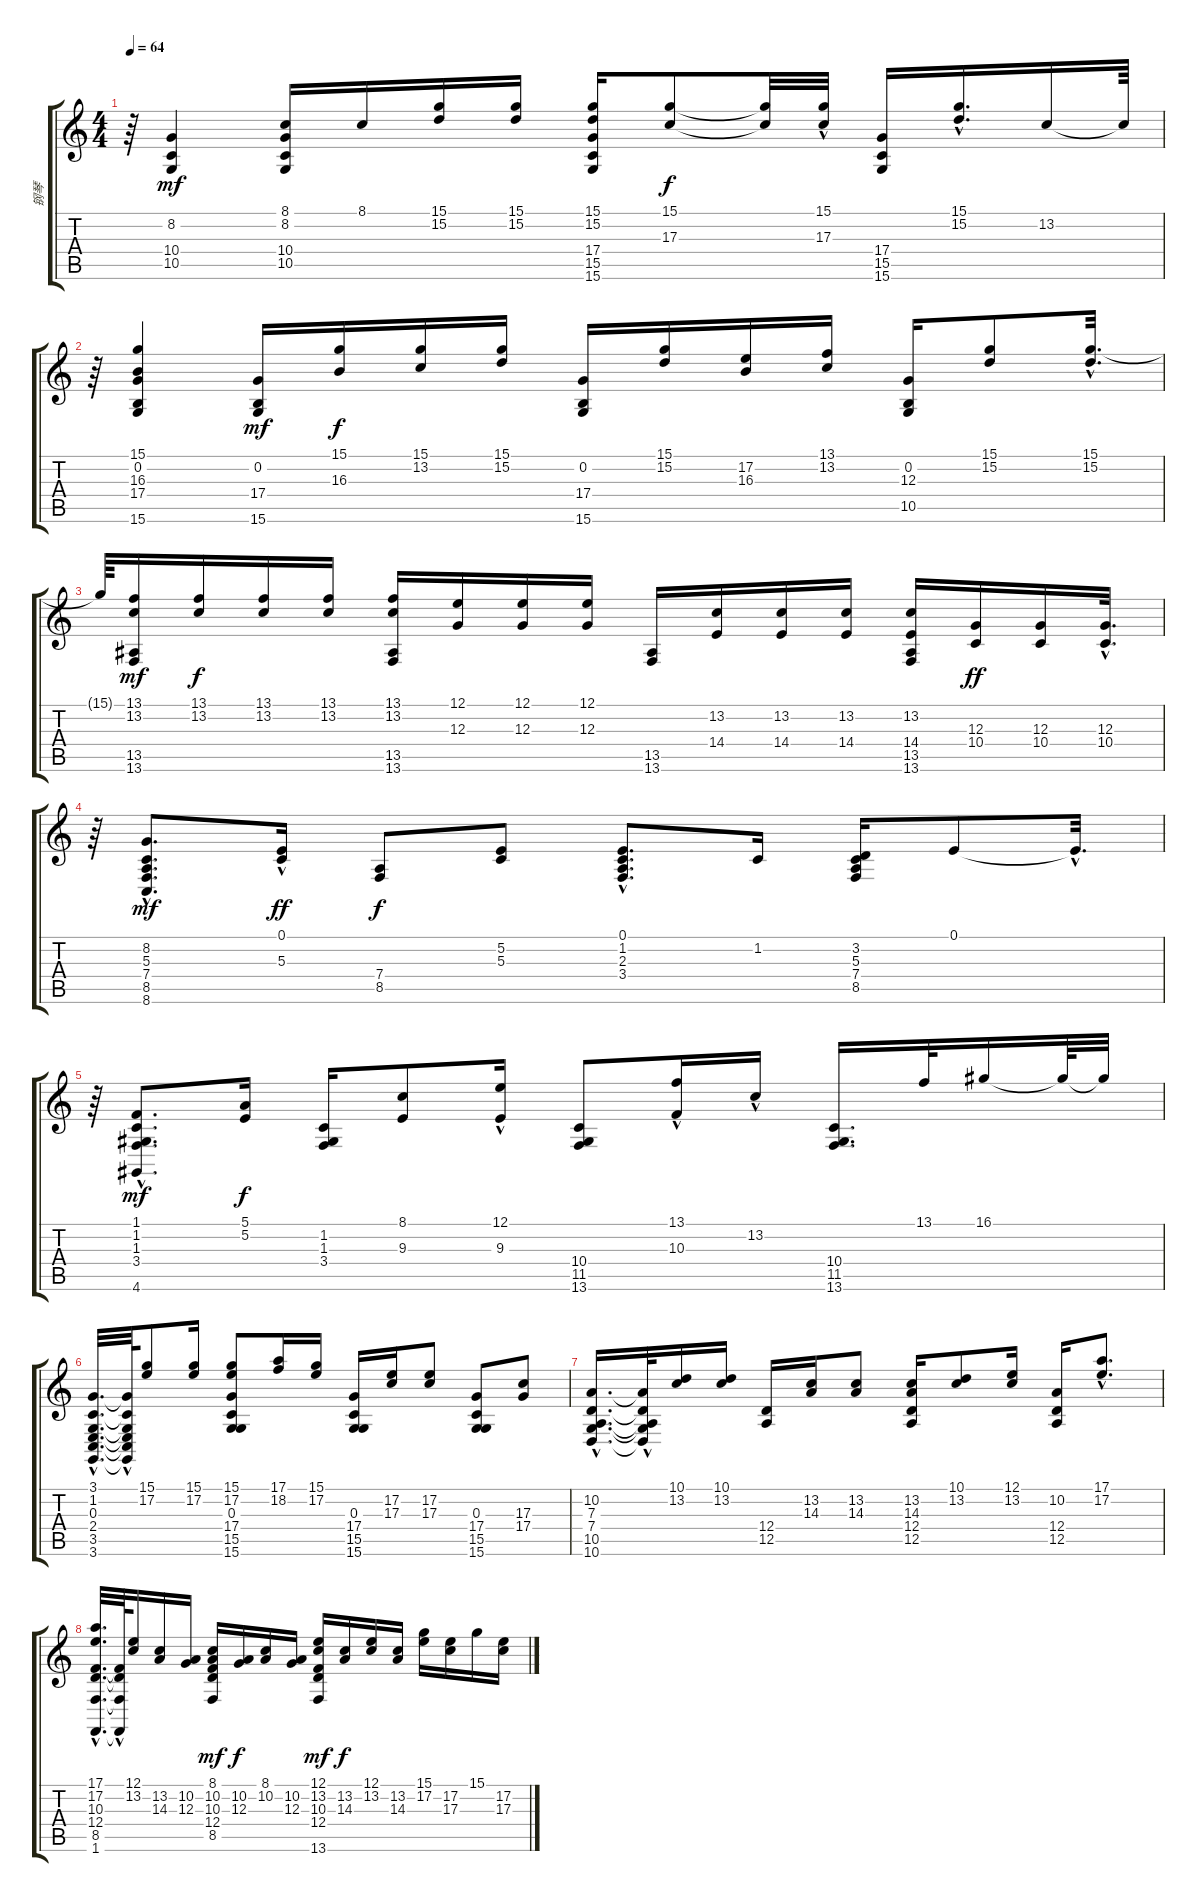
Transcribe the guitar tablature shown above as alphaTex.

\track ("钢琴" "钢琴") {instrument acousticgrandpiano}
\staff {score tabs}
\tuning (E4 B3 G3 D3 A2 E2) {hide}
\ts (4 4)
\tempo 64
\clef g2
\ks c
r.64{dy f volume 16 instrument acousticgrandpiano} (8.2 10.4 10.5).4{dy mf} (8.1 8.2 10.4 10.5).16 8.1.16 (15.1 15.2).16 (15.1 15.2).16 (15.1 15.2 17.4 15.5 15.6).16 (15.1 17.3).8{dy f} (15.1{t} 17.3{t}).32 (15.1{hac} 17.3{hac}).32 (17.4 15.5 15.6).16 (15.1{hac} 15.2{hac}).16{d} 13.2.16 13.2{t}.64 |
r.64 (15.1 0.2 16.3 17.4 15.6).4 (0.2 17.4 15.6).16{dy mf} (15.1 16.3).16{dy f} (15.1 13.2).16 (15.1 15.2).16 (0.2 17.4 15.6).16 (15.1 15.2).16 (17.2 16.3).16 (13.1 13.2).16 (0.2 12.3 10.5).16 (15.1 15.2).8 (15.1{hac} 15.2{hac}).32{d} |
15.1{t}.64 (13.1 13.2 13.5 13.6).16{dy mf} (13.1 13.2).16{dy f} (13.1 13.2).16 (13.1 13.2).16 (13.1 13.2 13.5 13.6).16 (12.1 12.3).16 (12.1 12.3).16 (12.1 12.3).16 (13.5 13.6).16 (13.2 14.4).16 (13.2 14.4).16 (13.2 14.4).16 (13.2 14.4 13.5 13.6).16 (12.3 10.4).16{dy ff} (12.3 10.4).16 (12.3{hac} 10.4{hac}).32{d} |
r.64 (8.2{hac} 5.3{hac} 7.4 8.5 8.6{hac}).8{d dy mf} (0.1{hac} 5.3{hac}).16{dy ff} (7.4 8.5).8{dy f} (5.2 5.3).8 (0.1{hac} 1.2{hac} 2.3 3.4).8{d} 1.2.16 (3.2 5.3 7.4 8.5).16 0.1.8 0.1{hac t}.32{d} |
r.64 (1.1{hac} 1.2 1.3 3.4 4.6).8{d dy mf} (5.1 5.2).16{dy f} (1.2 1.3 3.4).16 (8.1 9.3).8 (12.1 9.3{hac}).16 (10.4 11.5 13.6).8 (13.1 10.3{hac}).16 13.2{hac}.16 (10.4 11.5 13.6).16{d} 13.1.32 16.1.16 16.1{t}.64 16.1{t}.32 |
(3.1{hac} 1.2{hac} 0.3{hac} 2.4{hac} 3.5{hac} 3.6{hac}).32{d} (3.1{hac t} 1.2{hac t} 0.3{hac t} 2.4{hac t} 3.5{hac t} 3.6{hac t}).64 (15.1 17.2).8 (15.1 17.2).16 (15.1 17.2 0.3 17.4 15.5 15.6).8 (17.1 18.2).16 (15.1 17.2).16 (0.3 17.4 15.5 15.6).16 (17.2 17.3).16 (17.2 17.3).8 (0.3 17.4 15.5 15.6).8 (17.3 17.4).8 |
(10.2{hac} 7.3{hac} 7.4{hac} 10.5{hac} 10.6{hac}).16{d} (10.2{t} 7.3{t} 7.4{t} 10.5{hac t} 10.6{hac t}).32 (10.1 13.2).16 (10.1 13.2).16 (12.4 12.5).16 (13.2 14.3).16 (13.2 14.3).8 (13.2 14.3 12.4 12.5).16 (10.1 13.2).8 (12.1 13.2).16 (10.2 12.4 12.5).16 (17.1{hac} 17.2{hac}).8{d} |
(17.1{hac} 17.2{hac} 10.3{hac} 12.4{hac} 8.5{hac} 1.6{hac}).32{d} (10.3{hac t} 12.4{hac t} 8.5{hac t} 1.6{hac t}).64 (12.1 13.2).16 (13.2 14.3).16 (10.2 12.3).16 (8.1 10.2 10.3 12.4 8.5).16{dy mf} (10.2 12.3).16{dy f} (8.1 10.2).16 (10.2 12.3).16 (12.1 13.2 10.3 12.4 13.6).16{dy mf} (13.2 14.3).16{dy f} (12.1 13.2).16 (13.2 14.3).16 (15.1 17.2).16 (17.2 17.3).16 15.1.16 (17.2 17.3).16
